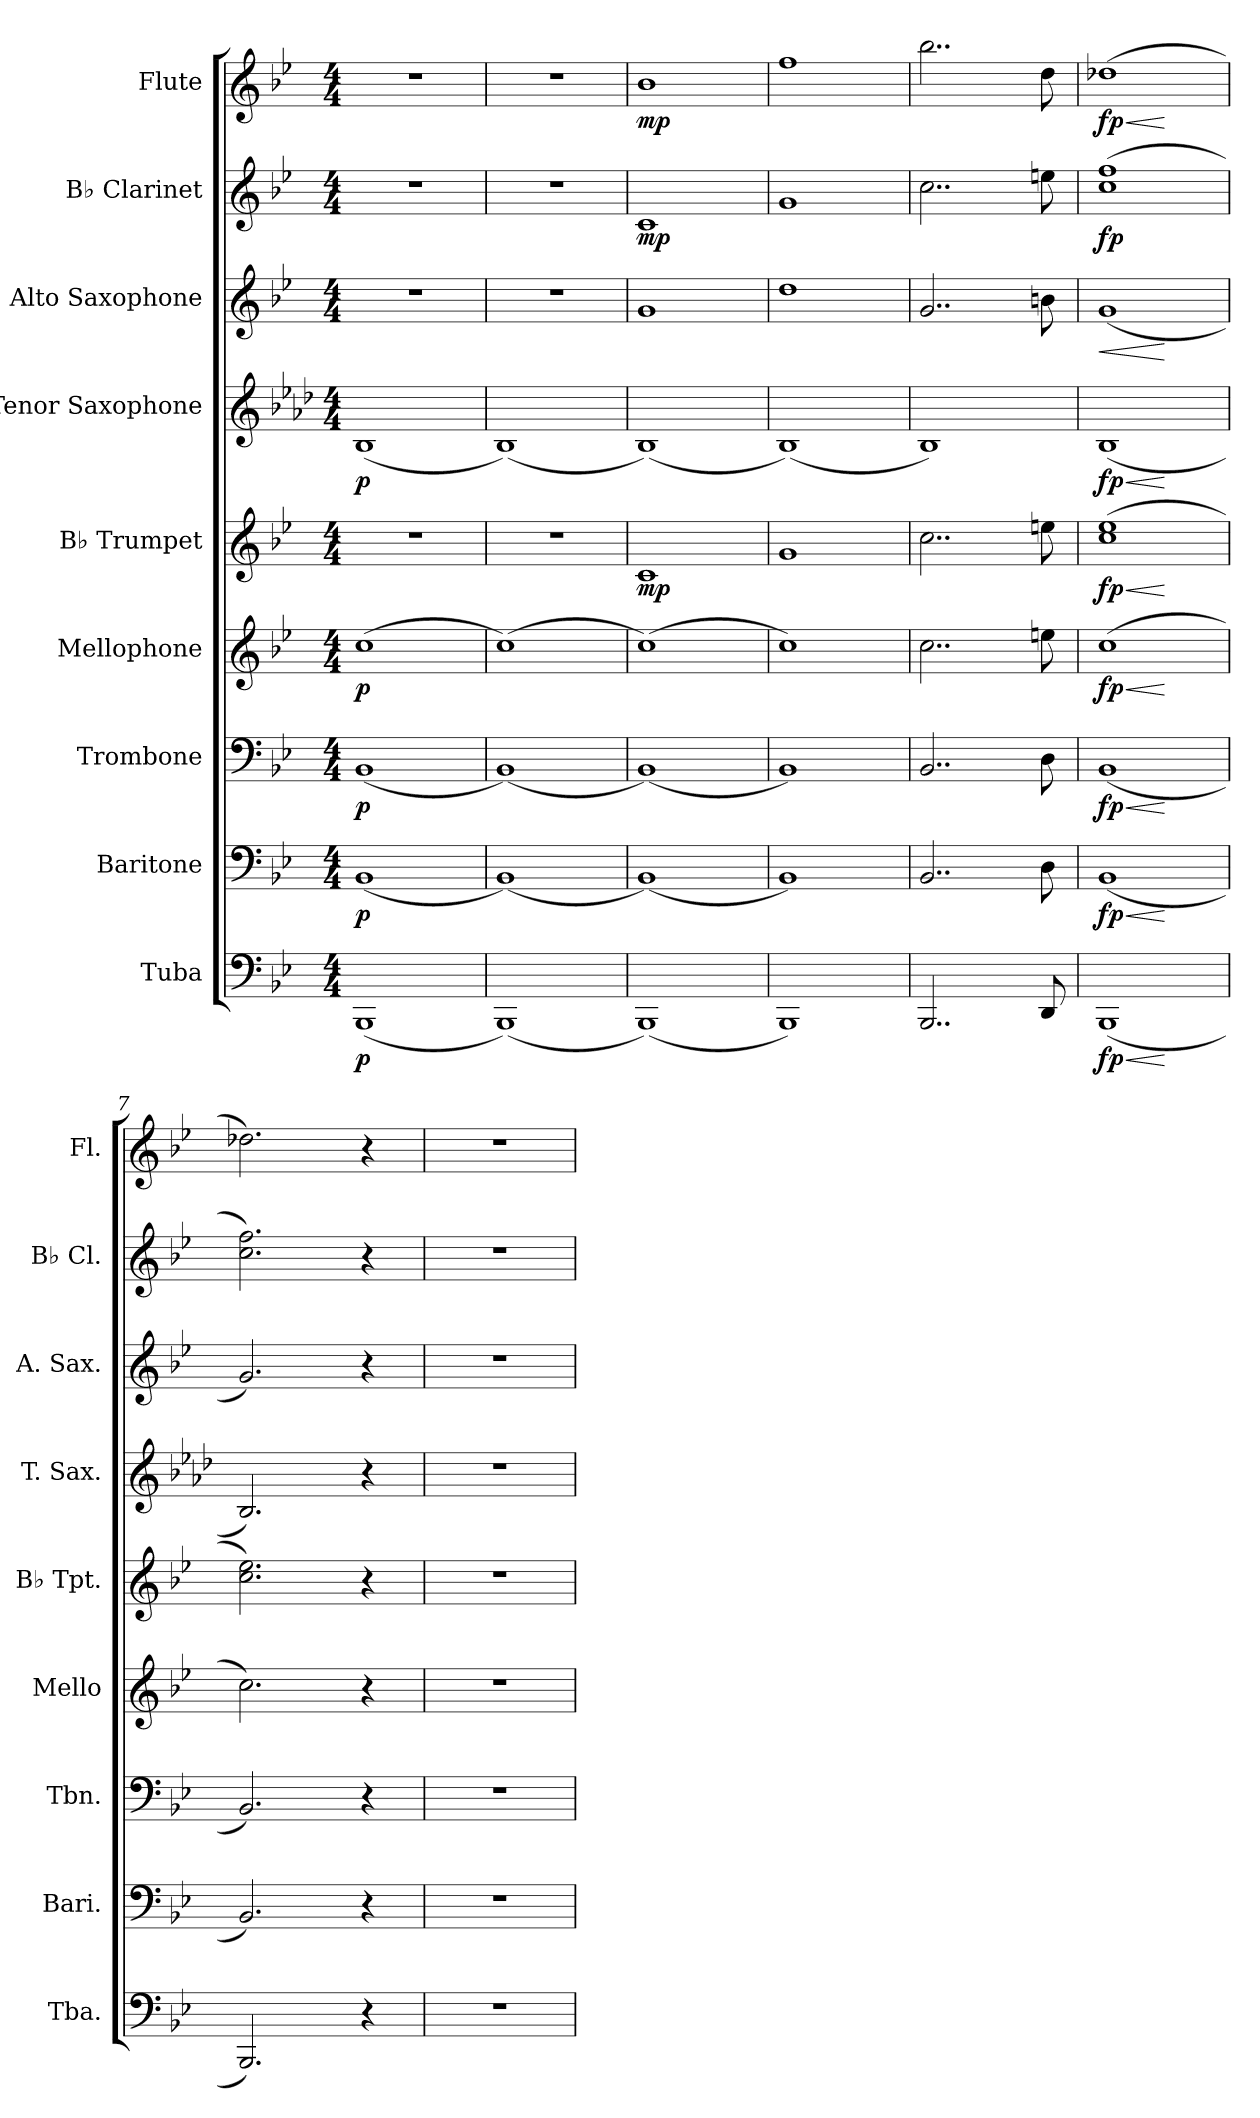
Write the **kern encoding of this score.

**kern	**dynam	**kern	**dynam	**kern	**dynam	**kern	**dynam	**kern	**dynam	**kern	**dynam	**kern	**dynam	**kern	**dynam	**kern	**dynam
*part9	*part9	*part8	*part8	*part7	*part7	*part6	*part6	*part5	*part5	*part4	*part4	*part3	*part3	*part2	*part2	*part1	*part1
*staff9	*staff9	*staff8	*staff8	*staff7	*staff7	*staff6	*staff6	*staff5	*staff5	*staff4	*staff4	*staff3	*staff3	*staff2	*staff2	*staff1	*staff1
*I"Tuba	*	*I"Baritone	*	*I"Trombone	*	*I"Mellophone	*	*I"B♭ Trumpet	*	*I"Tenor Saxophone	*	*I"Alto Saxophone	*	*I"B♭ Clarinet	*	*I"Flute	*
*I'Tba.	*	*I'Bari.	*	*I'Tbn.	*	*I'Mello	*	*I'B♭ Tpt.	*	*I'T. Sax.	*	*I'A. Sax.	*	*I'B♭ Cl.	*	*I'Fl.	*
*clefF4	*	*clefF4	*	*clefF4	*	*clefG2	*	*clefG2	*	*clefG2	*	*clefG2	*	*clefG2	*	*clefG2	*
*	*	*	*	*	*	*ITrd1c2	*	*ITrd1c2	*	*ITrd8c14	*	*ITrd5c9	*	*ITrd1c2	*	*	*
*k[b-e-]	*	*k[b-e-]	*	*k[b-e-]	*	*k[b-e-a-d-]	*	*k[b-e-a-d-]	*	*k[b-e-a-d-]	*	*k[b-e-a-d-g-]	*	*k[b-e-a-d-]	*	*k[b-e-]	*
*M4/4	*	*M4/4	*	*M4/4	*	*M4/4	*	*M4/4	*	*M4/4	*	*M4/4	*	*M4/4	*	*M4/4	*
=1	=1	=1	=1	=1	=1	=1	=1	=1	=1	=1	=1	=1	=1	=1	=1	=1	=1
!	!LO:DY:b	!	!LO:DY:b	!	!LO:DY:b	!	!LO:DY:b	!	!	!	!LO:DY:b	!	!	!	!	!	!
(1BBB-	p	(1BB-	p	(1BB-	p	(1b-	p	1r	.	(1BB-	p	1r	.	1r	.	1r	.
=2	=2	=2	=2	=2	=2	=2	=2	=2	=2	=2	=2	=2	=2	=2	=2	=2	=2
(1BBB-)	.	(1BB-)	.	(1BB-)	.	(1b-)	.	1r	.	(1BB-)	.	1r	.	1r	.	1r	.
=3	=3	=3	=3	=3	=3	=3	=3	=3	=3	=3	=3	=3	=3	=3	=3	=3	=3
!	!	!	!	!	!	!	!	!	!LO:DY:b	!	!	!	!LO:DY:b	!	!	!	!
!	!	!	!	!	!	!	!	!	!	!	!	!	!LO:DY:n=1:b	!	!LO:DY:b	!	!LO:DY:b
(1BBB-)	.	(1BB-)	.	(1BB-)	.	(1b-)	.	1B-	mp	(1BB-)	.	1B-	mp mp	1B-	mp	1b-	mp
=4	=4	=4	=4	=4	=4	=4	=4	=4	=4	=4	=4	=4	=4	=4	=4	=4	=4
1BBB-)	.	1BB-)	.	1BB-)	.	1b-)	.	1f	.	(1BB-)	.	1f	.	1f	.	1ff	.
=5	=5	=5	=5	=5	=5	=5	=5	=5	=5	=5	=5	=5	=5	=5	=5	=5	=5
2..BBB-/	.	2..BB-/	.	2..BB-/	.	2..b-\	.	2..b-\	.	1BB-)	.	2..B-/	.	2..b-\	.	2..bb-\	.
8DD/	.	8D\	.	8D\	.	8ddn\	.	8ddn\	.	.	.	8dn\	.	8ddn\	.	8dd\	.
=6	=6	=6	=6	=6	=6	=6	=6	=6	=6	=6	=6	=6	=6	=6	=6	=6	=6
!	!LO:HP:b	!	!LO:HP:b	!	!LO:HP:b	!	!LO:HP:b	!	!LO:HP:b	!	!LO:HP:b	!	!LO:HP:b	!	!	!	!
!	!LO:DY:n=1:b	!	!LO:DY:n=1:b	!	!LO:DY:n=1:b	!	!LO:DY:n=1:b	!	!LO:DY:n=1:b	!	!LO:DY:n=1:b	!	!LO:HP:n=1:b	!	!	!	!LO:HP:b
!	!	!	!	!	!	!	!	!	!	!	!	!	!LO:DY:n=1:b	!	!	!	!
!	!	!	!	!	!	!	!	!	!	!	!	!	!LO:DY:n=2:b	!	!LO:DY:b	!	!LO:DY:n=1:b
(1BBB-	< fp	(1BB-	< fp	(1BB-	< fp	(1b-	< fp	(1b- 1dd-	< fp	(1BB-	< fp	(1B-	< < fp fp	(1b- 1ee-	fp	(1dd-X	< fp
.	[	.	[	.	[	.	[	.	[	.	[	.	[	.	.	.	[
=7	=7	=7	=7	=7	=7	=7	=7	=7	=7	=7	=7	=7	=7	=7	=7	=7	=7
2.BBB-/)	.	2.BB-/)	.	2.BB-/)	.	2.b-\)	.	2.b-\ 2.dd-\)	.	2.BB-/)	.	2.B-/)	.	2.b-\ 2.ee-\)	.	2.dd-X\)	.
4r	.	4r	.	4r	.	4r	.	4r	.	4r	.	4r	[	4r	.	4r	.
=8	=8	=8	=8	=8	=8	=8	=8	=8	=8	=8	=8	=8	=8	=8	=8	=8	=8
1r	.	1r	.	1r	.	1r	.	1r	.	1r	.	1r	.	1r	.	1r	.
=	=	=	=	=	=	=	=	=	=	=	=	=	=	=	=	=	=
*-	*-	*-	*-	*-	*-	*-	*-	*-	*-	*-	*-	*-	*-	*-	*-	*-	*-
